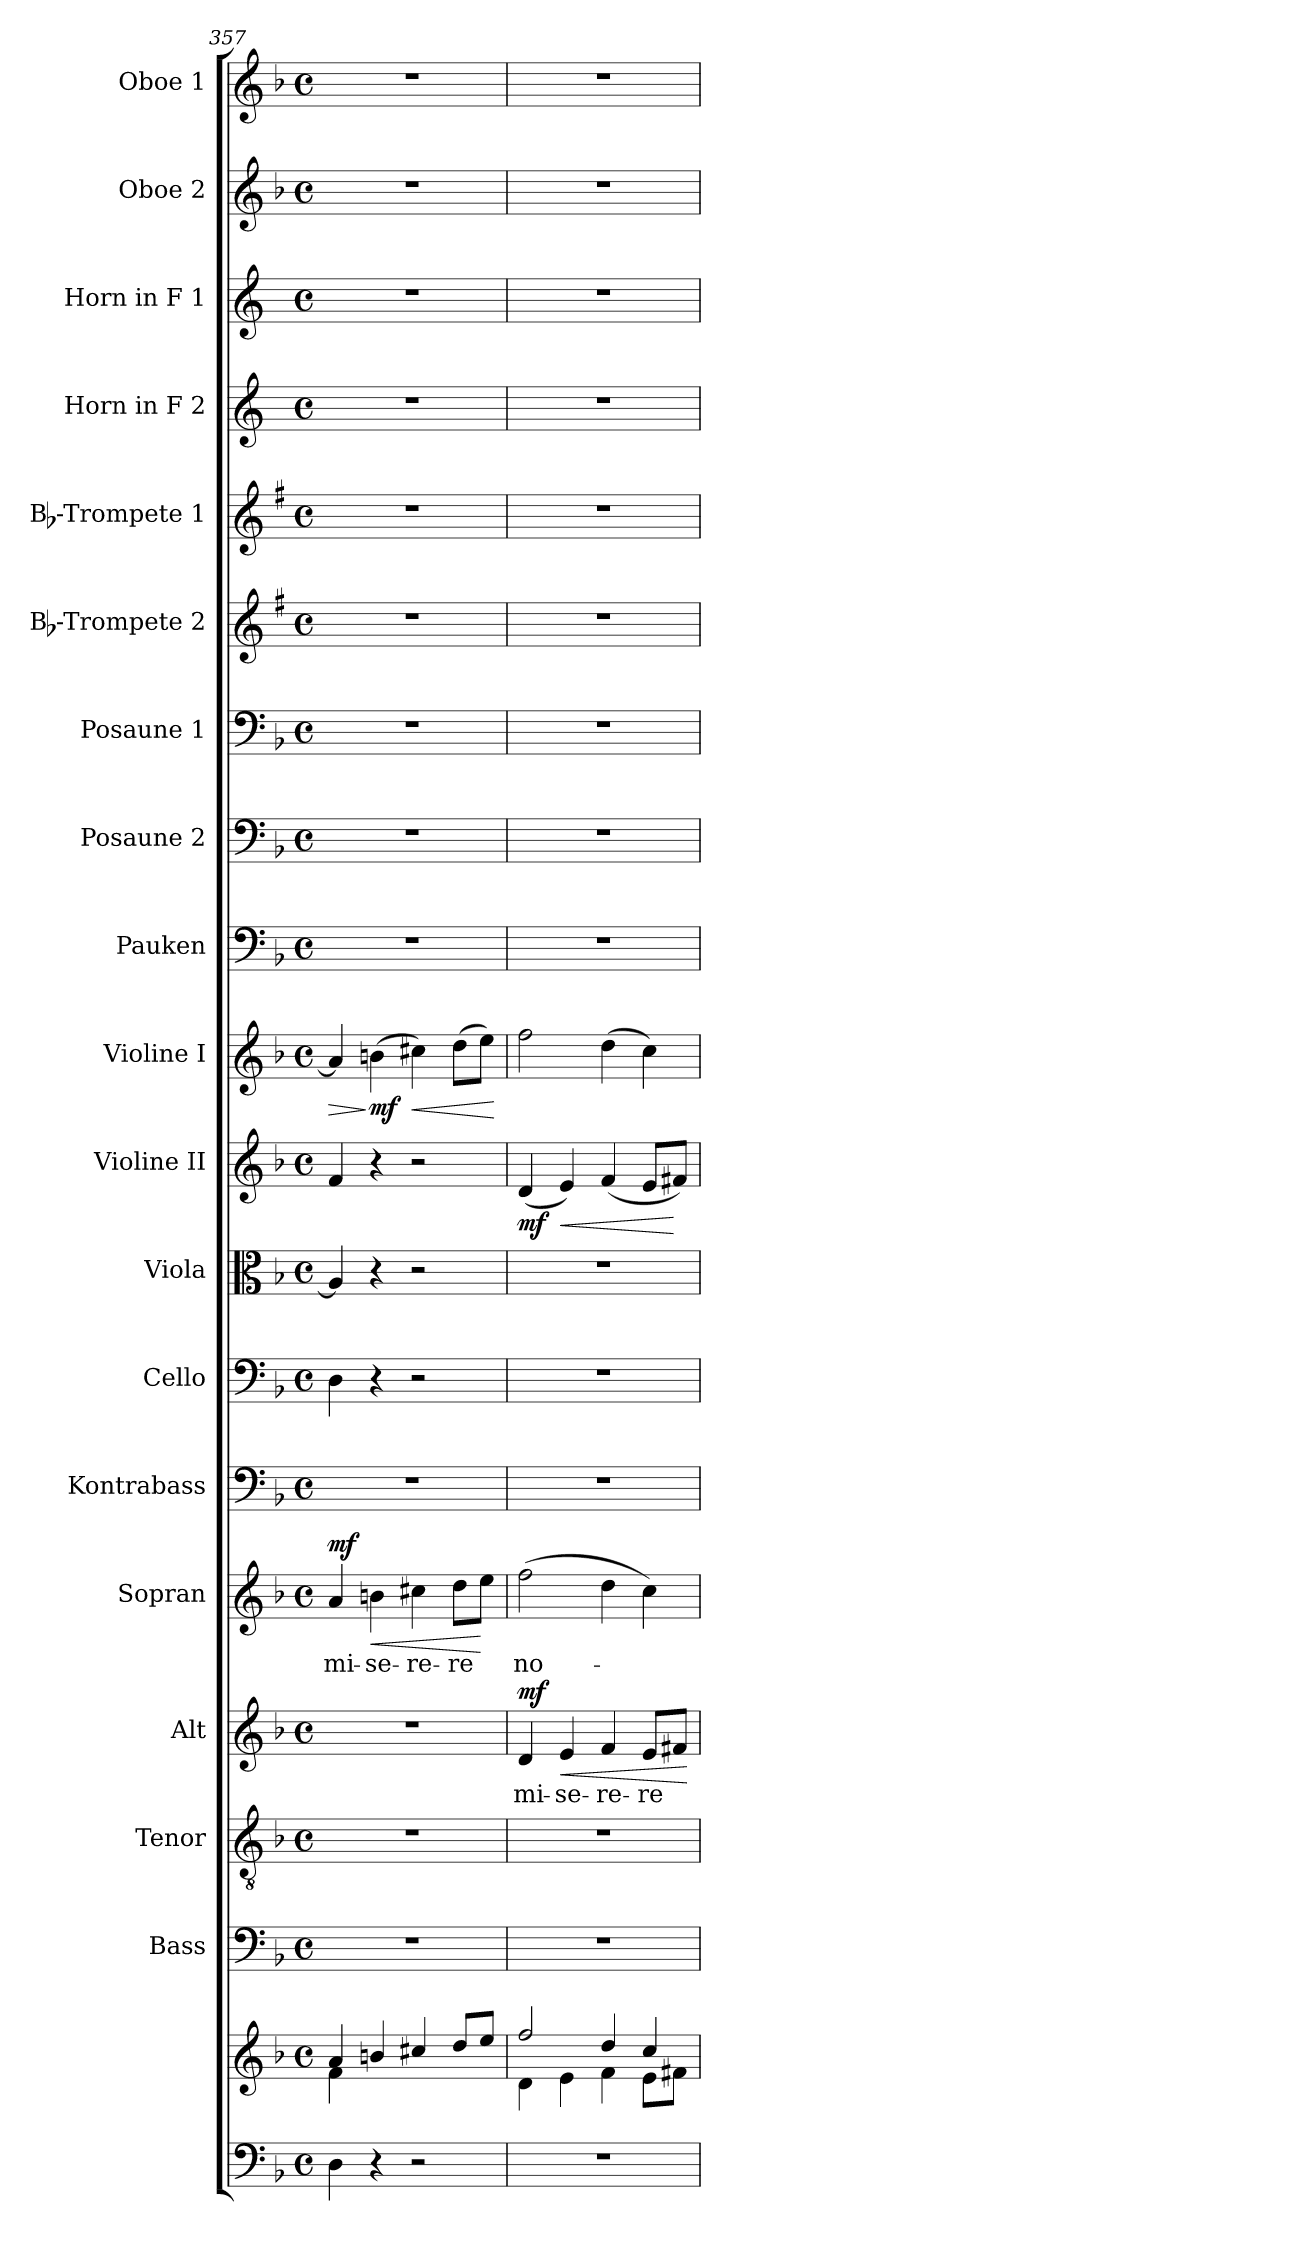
**kern	**kern	**kern	**kern	**kern	**text	**dynam	**kern	**text	**dynam	**kern	**kern	**kern	**kern	**dynam	**kern	**dynam	**kern	**kern	**kern	**kern	**kern	**kern	**kern	**kern	**kern
*part19	*part19	*part18	*part17	*part16	*part16	*part16	*part15	*part15	*part15	*part14	*part13	*part12	*part11	*part11	*part10	*part10	*part9	*part8	*part7	*part6	*part5	*part4	*part3	*part2	*part1
*staff20	*staff19	*staff18	*staff17	*staff16	*staff16	*staff16	*staff15	*staff15	*staff15	*staff14	*staff13	*staff12	*staff11	*staff11	*staff10	*staff10	*staff9	*staff8	*staff7	*staff6	*staff5	*staff4	*staff3	*staff2	*staff1
*	*	*I"Bass	*I"Tenor	*I"Alt	*	*	*I"Sopran	*	*	*I"Kontrabass	*I"Cello	*I"Viola	*I"Violine II	*	*I"Violine I	*	*I"Pauken	*I"Posaune 2	*I"Posaune 1	*I"Bb-Trompete 2	*I"Bb-Trompete 1	*I"Horn in F 2	*I"Horn in F 1	*I"Oboe 2	*I"Oboe 1
*	*	*I'B.	*I'T.	*I'A.	*	*	*I'S.	*	*	*I'Kb.	*	*I'Vla.	*I'Vl. II	*	*I'Vl. I	*	*I'Pk.	*I'Pos. 2	*I'Pos. 1	*I'Bb Trp. 2	*I'Bb Trp. 1	*	*	*I'Ob. 2	*I'Ob. 1
*clefF4	*clefG2	*clefF4	*clefGv2	*clefG2	*	*	*clefG2	*	*	*clefF4	*clefF4	*clefC3	*clefG2	*	*clefG2	*	*clefF4	*clefF4	*clefF4	*clefG2	*clefG2	*clefG2	*clefG2	*clefG2	*clefG2
*	*	*	*	*	*	*	*	*	*	*ITrd7c12	*	*	*	*	*	*	*	*	*	*ITrd1c2	*ITrd1c2	*ITrd4c7	*ITrd4c7	*	*
*k[b-]	*k[b-]	*k[b-]	*k[b-]	*k[b-]	*	*	*k[b-]	*	*	*k[b-]	*k[b-]	*k[b-]	*k[b-]	*	*k[b-]	*	*k[b-]	*k[b-]	*k[b-]	*k[b-]	*k[b-]	*k[b-]	*k[b-]	*k[b-]	*k[b-]
*F:	*F:	*F:	*F:	*F:	*	*	*F:	*	*	*F:	*F:	*F:	*F:	*	*F:	*	*F:	*F:	*F:	*F:	*F:	*F:	*F:	*F:	*F:
*M4/4	*M4/4	*M4/4	*M4/4	*M4/4	*	*	*M4/4	*	*	*M4/4	*M4/4	*M4/4	*M4/4	*	*M4/4	*	*M4/4	*M4/4	*M4/4	*M4/4	*M4/4	*M4/4	*M4/4	*M4/4	*M4/4
*met(c)	*met(c)	*met(c)	*met(c)	*met(c)	*	*	*met(c)	*	*	*met(c)	*met(c)	*met(c)	*met(c)	*	*met(c)	*	*met(c)	*met(c)	*met(c)	*met(c)	*met(c)	*met(c)	*met(c)	*met(c)	*met(c)
=357	=357	=357	=357	=357	=357	=357	=357	=357	=357	=357	=357	=357	=357	=357	=357	=357	=357	=357	=357	=357	=357	=357	=357	=357	=357
*	*^	*	*	*	*	*	*	*	*	*	*	*	*	*	*	*	*	*	*	*	*	*	*	*	*
!	!	!	!	!	!	!	!	!	!LO:LY:b	!LO:DY:a	!	!	!	!	!	!	!LO:HP:b	!	!	!	!	!	!	!	!	!
4D\	4a/	4f\	1r	1r	1r	.	.	4a/	mi-	mf	1r	4D\	4A/]	4f/	.	4a/]	>	1r	1r	1r	1r	1r	1r	1r	1r	1r
!	!	!	!	!	!	!	!	!	!LO:LY:b	!LO:HP:b	!	!	!	!	!	!	!LO:DY:n=1:b	!	!	!	!	!	!	!	!	!
4r	4bn/	2.ryy	.	.	.	.	.	4bn\	-se-	<	.	4r	4r	4r	.	(>4bn\	] mf	.	.	.	.	.	.	.	.	.
!	!	!	!	!	!	!	!	!	!LO:LY:b	!	!	!	!	!	!	!	!LO:HP:b	!	!	!	!	!	!	!	!	!
2r	4cc#X/	.	.	.	.	.	.	4cc#X\	-re-	.	.	2r	2r	2r	.	4cc#X\)	<	.	.	.	.	.	.	.	.	.
!	!	!	!	!	!	!	!	!	!LO:LY:b	!	!	!	!	!	!	!	!	!	!	!	!	!	!	!	!	!
.	8dd/L	.	.	.	.	.	.	8dd\L	-re	.	.	.	.	.	.	(>8dd\L	.	.	.	.	.	.	.	.	.	.
.	8ee/J	.	.	.	.	.	.	8ee\J	.	[	.	.	.	.	.	8ee\J)	.	.	.	.	.	.	.	.	.	.
*	*v	*v	*	*	*	*	*	*	*	*	*	*	*	*	*	*	*	*	*	*	*	*	*	*	*	*
.	.	.	.	.	.	.	.	.	.	.	.	.	.	.	.	[	.	.	.	.	.	.	.	.	.
=358	=358	=358	=358	=358	=358	=358	=358	=358	=358	=358	=358	=358	=358	=358	=358	=358	=358	=358	=358	=358	=358	=358	=358	=358	=358
*	*^	*	*	*	*	*	*	*	*	*	*	*	*	*	*	*	*	*	*	*	*	*	*	*	*
!	!	!	!	!	!	!LO:LY:b	!LO:DY:a	!	!LO:LY:b	!	!	!	!	!	!LO:DY:b	!	!	!	!	!	!	!	!	!	!	!
1r	2ff/	4d\	1r	1r	4d/	mi-	mf	(>2ff\	no-	.	1r	1r	1r	(<4d/	mf	2ff\	.	1r	1r	1r	1r	1r	1r	1r	1r	1r
!	!	!	!	!	!	!LO:LY:b	!LO:HP:b	!	!	!	!	!	!	!	!LO:HP:b	!	!	!	!	!	!	!	!	!	!	!
.	.	4e\	.	.	4e/	-se-	<	.	.	.	.	.	.	4e/)	<	.	.	.	.	.	.	.	.	.	.	.
!	!	!	!	!	!	!LO:LY:b	!	!	!	!	!	!	!	!	!	!	!	!	!	!	!	!	!	!	!	!
.	4dd/	4f\	.	.	4f/	-re-	.	4dd\	.	.	.	.	.	(<4f/	.	(>4dd\	.	.	.	.	.	.	.	.	.	.
!	!	!	!	!	!	!LO:LY:b	!	!	!	!	!	!	!	!	!	!	!	!	!	!	!	!	!	!	!	!
.	4cc/	8e\L	.	.	8e/L	-re	.	4cc\)	.	.	.	.	.	8e/L	.	4cc\)	.	.	.	.	.	.	.	.	.	.
.	.	8f#X\J	.	.	8f#X/J	.	.	.	.	.	.	.	.	8f#X/J)	[	.	.	.	.	.	.	.	.	.	.	.
*	*v	*v	*	*	*	*	*	*	*	*	*	*	*	*	*	*	*	*	*	*	*	*	*	*	*	*
.	.	.	.	.	.	[	.	.	.	.	.	.	.	.	.	.	.	.	.	.	.	.	.	.	.
=	=	=	=	=	=	=	=	=	=	=	=	=	=	=	=	=	=	=	=	=	=	=	=	=	=
*-	*-	*-	*-	*-	*-	*-	*-	*-	*-	*-	*-	*-	*-	*-	*-	*-	*-	*-	*-	*-	*-	*-	*-	*-	*-
